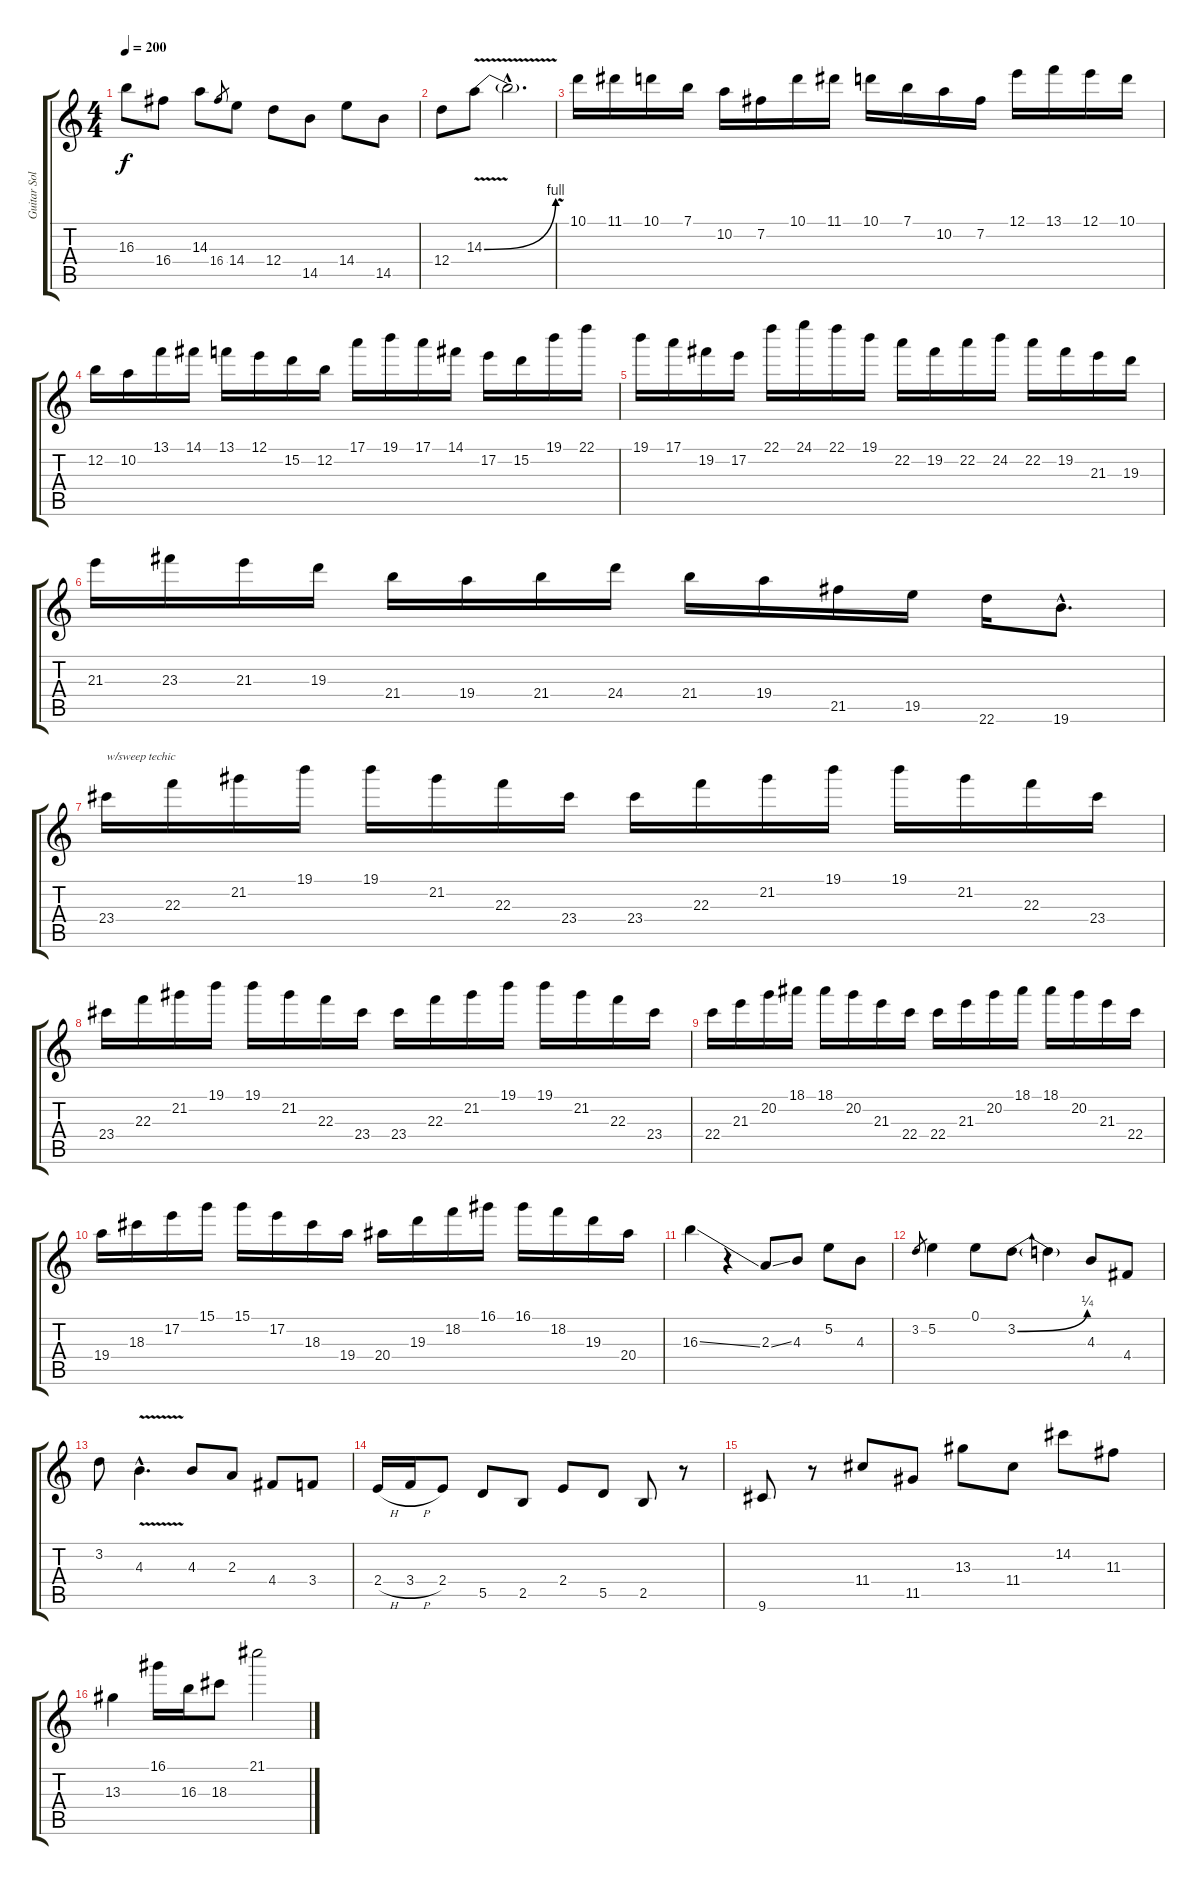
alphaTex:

\track ("Guitar Solo" "Guitar Sol") {instrument distortionguitar}
\staff {score tabs}
\tuning (E4 B3 G3 D3 A2 E2) {hide}
\ts (4 4)
\tempo 200
\clef g2
\ks c
16.3.8{dy f} 16.4.8 14.3.8 16.4.8{gr} 14.4.8 12.4.8 14.5.8 14.4.8 14.5.8 |
12.4.8 14.3{be (bend 0 0 60 4) v}.8 14.3{v hac t}.2{d} |
10.1.16 11.1.16 10.1.16 7.1.16 10.2.16 7.2.16 10.1.16 11.1.16 10.1.16 7.1.16 10.2.16 7.2.16 12.1.16 13.1.16 12.1.16 10.1.16 |
12.2.16 10.2.16 13.1.16 14.1.16 13.1.16 12.1.16 15.2.16 12.2.16 17.1.16 19.1.16 17.1.16 14.1.16 17.2.16 15.2.16 19.1.16 22.1.16 |
19.1.16 17.1.16 19.2.16 17.2.16 22.1.16 24.1.16 22.1.16 19.1.16 22.2.16 19.2.16 22.2.16 24.2.16 22.2.16 19.2.16 21.3.16 19.3.16 |
21.3.16 23.3.16 21.3.16 19.3.16 21.4.16 19.4.16 21.4.16 24.4.16 21.4.16 19.4.16 21.5.16 19.5.16 22.6.16 19.6{hac}.8{d} |
23.4.16{txt "w/sweep techic"} 22.3.16 21.2.16 19.1.16 19.1.16 21.2.16 22.3.16 23.4.16 23.4.16 22.3.16 21.2.16 19.1.16 19.1.16 21.2.16 22.3.16 23.4.16 |
23.4.16 22.3.16 21.2.16 19.1.16 19.1.16 21.2.16 22.3.16 23.4.16 23.4.16 22.3.16 21.2.16 19.1.16 19.1.16 21.2.16 22.3.16 23.4.16 |
22.4.16 21.3.16 20.2.16 18.1.16 18.1.16 20.2.16 21.3.16 22.4.16 22.4.16 21.3.16 20.2.16 18.1.16 18.1.16 20.2.16 21.3.16 22.4.16 |
19.4.16 18.3.16 17.2.16 15.1.16 15.1.16 17.2.16 18.3.16 19.4.16 20.4.16 19.3.16 18.2.16 16.1.16 16.1.16 18.2.16 19.3.16 20.4.16 |
16.3{ss}.4 r.4 2.3{ss}.8 4.3.8 5.2.8 4.3.8 |
3.2.8{gr} 5.2.4 0.1.8 3.2{be (bend 0 0 60 1)}.8 3.2{t}.4 4.3.8 4.4.8 |
3.2.8 4.3{v hac}.4{d} 4.3.8 2.3.8 4.4.8 3.4.8 |
2.4{h}.16 3.4{h}.16 2.4.8 5.5.8 2.5.8 2.4.8 5.5.8 2.5.8 r.8 |
9.6.8 r.8 11.4.8 11.5.8 13.3.8 11.4.8 14.2.8 11.3.8 |
13.3.4 16.1.16 16.3.16 18.3.8 21.1.2
